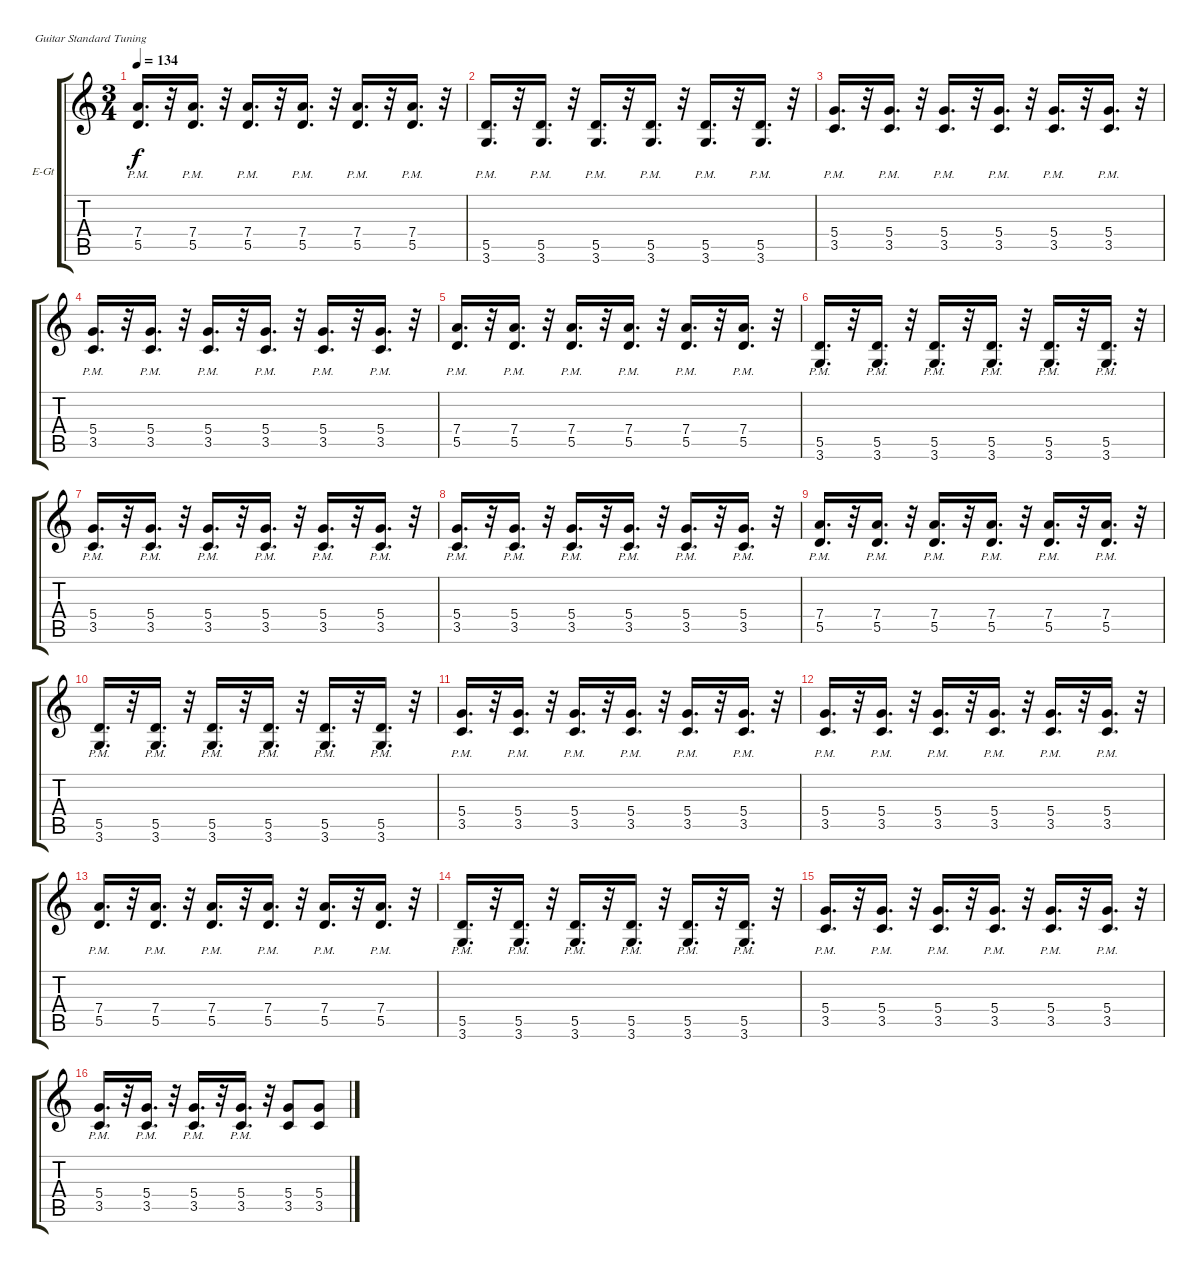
\bracketExtendMode groupsimilarinstruments
\firstSystemTrackNameOrientation horizontal
\otherSystemsTrackNameOrientation horizontal
\track ("Guitar" "E-Gt") {instrument overdrivenguitar}
\staff {score tabs}
\tuning (E4 B3 G3 D3 A2 E2)
\ts (3 4)
\tempo 134
\clef g2
\ks c
(7.4{pm} 5.5{pm}).16{d dy f} r.32 (7.4{pm} 5.5{pm}).16{d} r.32 (7.4{pm} 5.5{pm}).16{d} r.32 (7.4{pm} 5.5{pm}).16{d} r.32 (7.4{pm} 5.5{pm}).16{d} r.32 (7.4{pm} 5.5{pm}).16{d} r.32 |
(5.5{pm} 3.6{pm}).16{d} r.32 (5.5{pm} 3.6{pm}).16{d} r.32 (5.5{pm} 3.6{pm}).16{d} r.32 (5.5{pm} 3.6{pm}).16{d} r.32 (5.5{pm} 3.6{pm}).16{d} r.32 (5.5{pm} 3.6{pm}).16{d} r.32 |
(5.4{pm} 3.5{pm}).16{d} r.32 (5.4{pm} 3.5{pm}).16{d} r.32 (5.4{pm} 3.5{pm}).16{d} r.32 (5.4{pm} 3.5{pm}).16{d} r.32 (5.4{pm} 3.5{pm}).16{d} r.32 (5.4{pm} 3.5{pm}).16{d} r.32 |
(5.4{pm} 3.5{pm}).16{d} r.32 (5.4{pm} 3.5{pm}).16{d} r.32 (5.4{pm} 3.5{pm}).16{d} r.32 (5.4{pm} 3.5{pm}).16{d} r.32 (5.4{pm} 3.5{pm}).16{d} r.32 (5.4{pm} 3.5{pm}).16{d} r.32 |
(7.4{pm} 5.5{pm}).16{d} r.32 (7.4{pm} 5.5{pm}).16{d} r.32 (7.4{pm} 5.5{pm}).16{d} r.32 (7.4{pm} 5.5{pm}).16{d} r.32 (7.4{pm} 5.5{pm}).16{d} r.32 (7.4{pm} 5.5{pm}).16{d} r.32 |
(5.5{pm} 3.6{pm}).16{d} r.32 (5.5{pm} 3.6{pm}).16{d} r.32 (5.5{pm} 3.6{pm}).16{d} r.32 (5.5{pm} 3.6{pm}).16{d} r.32 (5.5{pm} 3.6{pm}).16{d} r.32 (5.5{pm} 3.6{pm}).16{d} r.32 |
(5.4{pm} 3.5{pm}).16{d} r.32 (5.4{pm} 3.5{pm}).16{d} r.32 (5.4{pm} 3.5{pm}).16{d} r.32 (5.4{pm} 3.5{pm}).16{d} r.32 (5.4{pm} 3.5{pm}).16{d} r.32 (5.4{pm} 3.5{pm}).16{d} r.32 |
(5.4{pm} 3.5{pm}).16{d} r.32 (5.4{pm} 3.5{pm}).16{d} r.32 (5.4{pm} 3.5{pm}).16{d} r.32 (5.4{pm} 3.5{pm}).16{d} r.32 (5.4{pm} 3.5{pm}).16{d} r.32 (5.4{pm} 3.5{pm}).16{d} r.32 |
(7.4{pm} 5.5{pm}).16{d} r.32 (7.4{pm} 5.5{pm}).16{d} r.32 (7.4{pm} 5.5{pm}).16{d} r.32 (7.4{pm} 5.5{pm}).16{d} r.32 (7.4{pm} 5.5{pm}).16{d} r.32 (7.4{pm} 5.5{pm}).16{d} r.32 |
(5.5{pm} 3.6{pm}).16{d} r.32 (5.5{pm} 3.6{pm}).16{d} r.32 (5.5{pm} 3.6{pm}).16{d} r.32 (5.5{pm} 3.6{pm}).16{d} r.32 (5.5{pm} 3.6{pm}).16{d} r.32 (5.5{pm} 3.6{pm}).16{d} r.32 |
(5.4{pm} 3.5{pm}).16{d} r.32 (5.4{pm} 3.5{pm}).16{d} r.32 (5.4{pm} 3.5{pm}).16{d} r.32 (5.4{pm} 3.5{pm}).16{d} r.32 (5.4{pm} 3.5{pm}).16{d} r.32 (5.4{pm} 3.5{pm}).16{d} r.32 |
(5.4{pm} 3.5{pm}).16{d} r.32 (5.4{pm} 3.5{pm}).16{d} r.32 (5.4{pm} 3.5{pm}).16{d} r.32 (5.4{pm} 3.5{pm}).16{d} r.32 (5.4{pm} 3.5{pm}).16{d} r.32 (5.4{pm} 3.5{pm}).16{d} r.32 |
(7.4{pm} 5.5{pm}).16{d} r.32 (7.4{pm} 5.5{pm}).16{d} r.32 (7.4{pm} 5.5{pm}).16{d} r.32 (7.4{pm} 5.5{pm}).16{d} r.32 (7.4{pm} 5.5{pm}).16{d} r.32 (7.4{pm} 5.5{pm}).16{d} r.32 |
(5.5{pm} 3.6{pm}).16{d} r.32 (5.5{pm} 3.6{pm}).16{d} r.32 (5.5{pm} 3.6{pm}).16{d} r.32 (5.5{pm} 3.6{pm}).16{d} r.32 (5.5{pm} 3.6{pm}).16{d} r.32 (5.5{pm} 3.6{pm}).16{d} r.32 |
(5.4{pm} 3.5{pm}).16{d} r.32 (5.4{pm} 3.5{pm}).16{d} r.32 (5.4{pm} 3.5{pm}).16{d} r.32 (5.4{pm} 3.5{pm}).16{d} r.32 (5.4{pm} 3.5{pm}).16{d} r.32 (5.4{pm} 3.5{pm}).16{d} r.32 |
(5.4{pm} 3.5{pm}).16{d} r.32 (5.4{pm} 3.5{pm}).16{d} r.32 (5.4{pm} 3.5{pm}).16{d} r.32 (5.4{pm} 3.5{pm}).16{d} r.32 (5.4 3.5).8 (5.4 3.5).8
